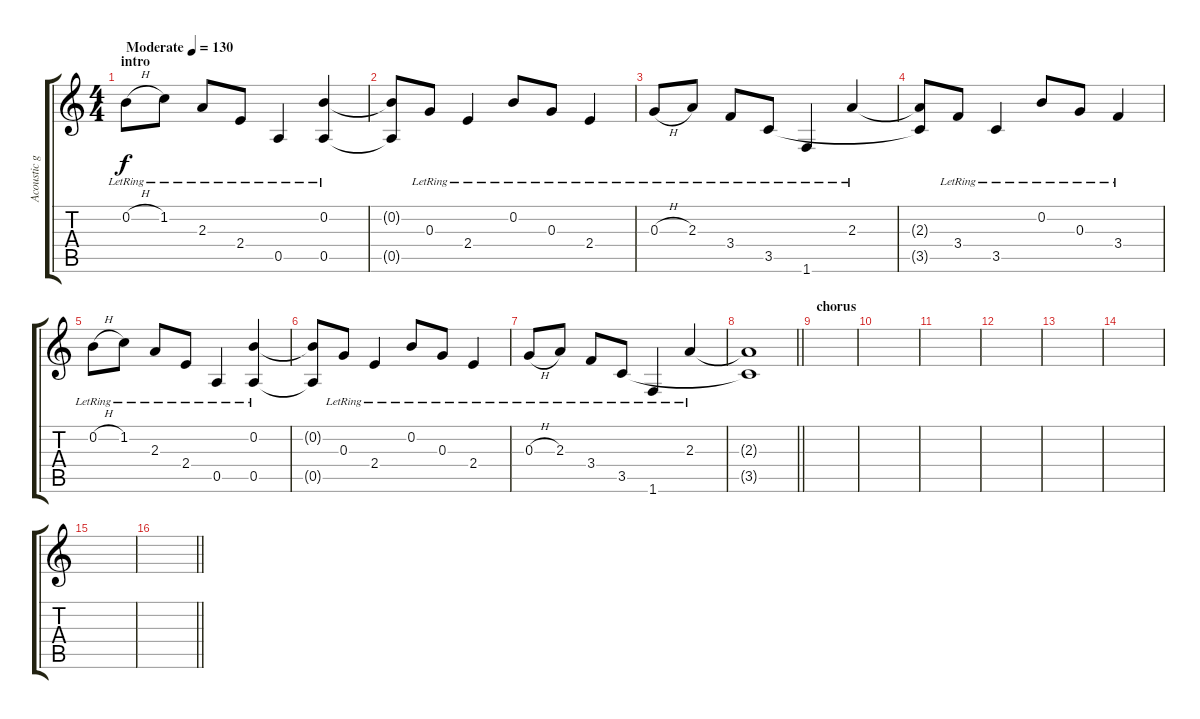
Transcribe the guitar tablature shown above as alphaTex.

\track ("Acoustic gtr" "Acoustic g") {instrument acousticguitarsteel}
\staff {score tabs}
\tuning (E4 B3 G3 D3 A2 E2) {hide}
\ts (4 4)
\section ("" "intro")
\tempo (130 "Moderate")
\clef g2
\ks c
0.2{h lr}.8{dy f instrument acousticguitarsteel} 1.2{lr}.8 2.3{lr}.8 2.4{lr}.8 0.5{lr}.4 (0.2{lr} 0.5{lr}).4 |
(0.2{t} 0.5{t}).8 0.3{lr}.8 2.4{lr}.4 0.2{lr}.8 0.3{lr}.8 2.4{lr}.4 |
0.3{h lr}.8 2.3{lr}.8 3.4{lr}.8 3.5{lr}.8 1.6{lr}.4 2.3{lr}.4 |
(2.3{t} 3.5{t}).8 3.4{lr}.8 3.5{lr}.4 0.2{lr}.8 0.3{lr}.8 3.4{lr}.4 |
0.2{h lr}.8 1.2{lr}.8 2.3{lr}.8 2.4{lr}.8 0.5{lr}.4 (0.2{lr} 0.5{lr}).4 |
(0.2{t} 0.5{t}).8 0.3{lr}.8 2.4{lr}.4 0.2{lr}.8 0.3{lr}.8 2.4{lr}.4 |
0.3{h lr}.8 2.3{lr}.8 3.4{lr}.8 3.5{lr}.8 1.6{lr}.4 2.3{lr}.4 |
\barLineRight lightlight
(2.3{t} 3.5{t}).1 |
\section ("" "chorus")
|
|
|
|
|
|
|
\barLineRight lightlight
